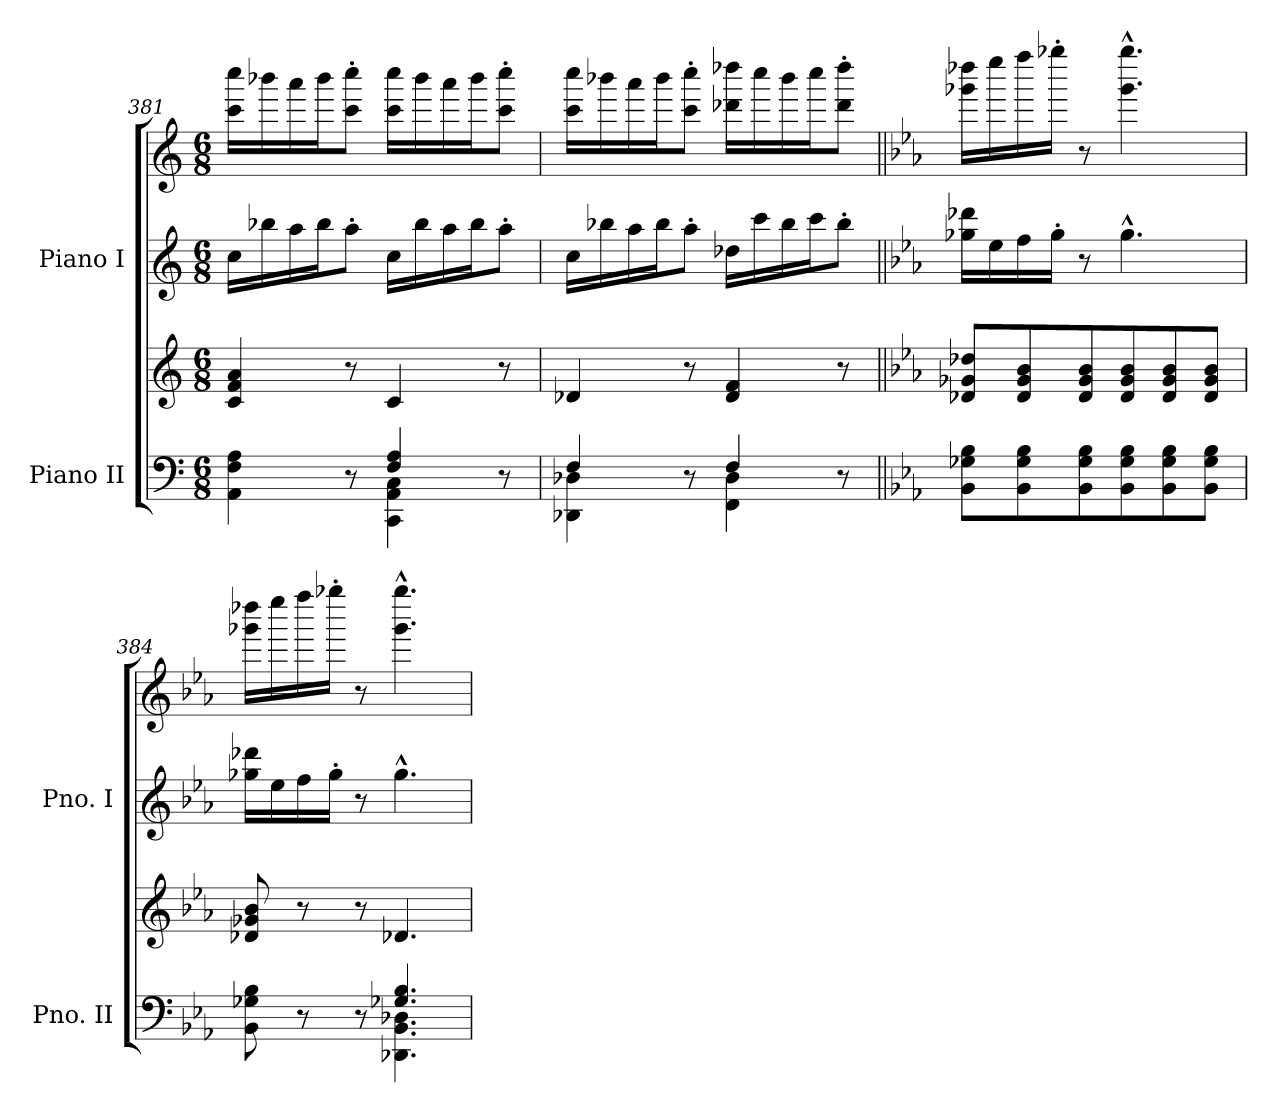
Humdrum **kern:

**kern	**kern	**kern	**kern
*part2	*part2	*part1	*part1
*staff4	*staff3	*staff2	*staff1
*I"Piano II	*	*I"Piano I	*
*I'Pno. II	*	*I'Pno. I	*
*clefF4	*clefG2	*clefG2	*clefG2
*k[]	*k[]	*k[]	*k[]
*M6/8	*M6/8	*M6/8	*M6/8
=381	=381	=381	=381
*^	*	*	*
4AA\ 4F\ 4A\	4rCCyy	4c/ 4f/ 4a/	16cc\LL	16ccc\ 16cccc\LL
.	.	.	16bb-X\	16bbb-X\
.	.	.	16aa\	16aaa\
.	.	.	16bb-\J	16bbb-\J
8r	8ryy	8r	8aa'\J	8ccc\' 8cccc\'J
4F/ 4A/	4CC\ 4AA\ 4C\	4c/	16cc\LL	16ccc\ 16cccc\LL
.	.	.	16bb-\	16bbb-\
.	.	.	16aa\	16aaa\
.	.	.	16bb-\J	16bbb-\J
8r	8ryy	8r	8aa'\J	8ccc\' 8cccc\'J
=382	=382	=382	=382	=382
4F/	4DD-X\ 4D-X\	4d-X/	16cc\LL	16ccc\ 16cccc\LL
.	.	.	16bb-X\	16bbb-X\
.	.	.	16aa\	16aaa\
.	.	.	16bb-\J	16bbb-\J
8r	8ryy	8r	8aa'\J	8ccc\' 8cccc\'J
4F/	4FF\ 4D-\	4d-/ 4f/	16dd-X\LL	16ddd-X\ 16dddd-X\LL
.	.	.	16ccc\	16cccc\
.	.	.	16bb-\	16bbb-\
.	.	.	16ccc\J	16cccc\J
8r	8ryy	8r	8bb-'\J	8ddd-\' 8dddd-\'J
*v	*v	*	*	*
!!LO:LB:g=z
=383||	=383||	=383||	=383||
*k[b-e-a-]	*k[b-e-a-]	*k[b-e-a-]	*k[b-e-a-]
8BB-\ 8G-X\ 8B-\L	8d-X/ 8g-X/ 8dd-X/L	16gg-X\ 16ddd-X\LL	16ggg-X\ 16dddd-X\LL
.	.	16ee-\	16eeee-\
8BB-\ 8G-\ 8B-\	8d-/ 8g-/ 8b-/	16ff\	16ffff\
.	.	16gg-'\JJ	16gggg-X'\JJ
8BB-\ 8G-\ 8B-\	8d-/ 8g-/ 8b-/	8r	8r
8BB-\ 8G-\ 8B-\	8d-/ 8g-/ 8b-/	4.gg-^^\	4.ggg-\^^ 4.gggg-\^^
8BB-\ 8G-\ 8B-\	8d-/ 8g-/ 8b-/	.	.
8BB-\ 8G-\ 8B-\J	8d-/ 8g-/ 8b-/J	.	.
=384	=384	=384	=384
*^	*	*	*
8BB-\ 8G-X\ 8B-\	8rAAAyy	8d-X/ 8g-X/ 8b-/	16gg-X\ 16ddd-X\LL	16ggg-X\ 16dddd-X\LL
.	.	.	16ee-\	16eeee-\
8r	8ryy	8r	16ff\	16ffff\
.	.	.	16gg-'\JJ	16gggg-X'\JJ
8r	8ryy	8r	8r	8r
4.G-X/ 4.B-/	4.DD-X\ 4.BB-\ 4.D-X\	4.d-X/	4.gg-^^\	4.ggg-\^^ 4.gggg-\^^
*v	*v	*	*	*
=	=	=	=
*-	*-	*-	*-
